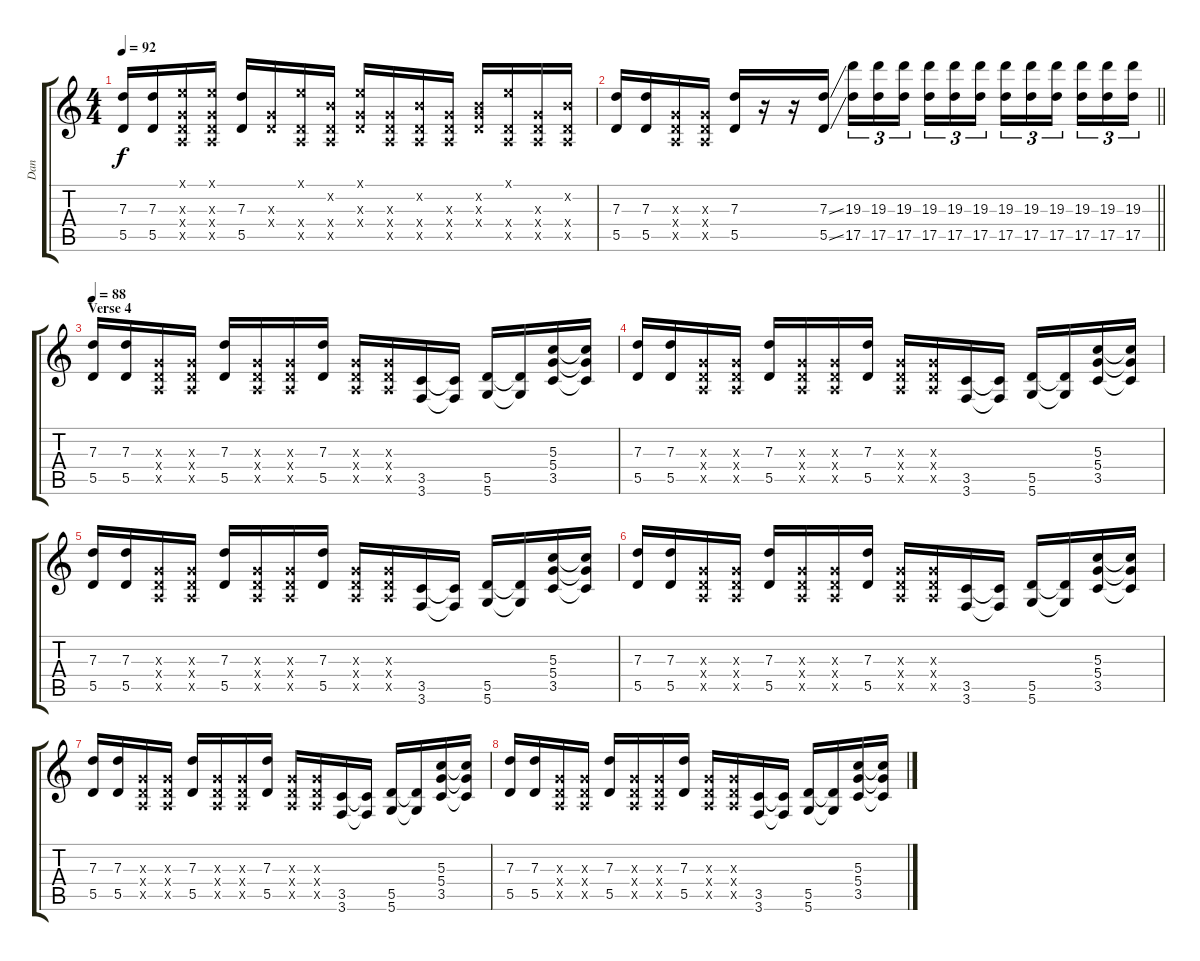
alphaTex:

\track ("Dan" "Dan") {instrument distortionguitar}
\staff {score tabs}
\tuning (E4 B3 G3 D3 A2 D2) {hide}
\ts (4 4)
\tempo 92
\clef g2
\ks c
(7.3 5.5).16{dy f} (7.3 5.5).16 (0.1{x} 0.3{x} 0.4{x} 0.5{x}).16 (0.1{x} 0.3{x} 0.4{x} 0.5{x}).16 (7.3 5.5).16 (0.3{x} 0.4{x}).16 (0.1{x} 0.4{x} 0.5{x}).16 (0.2{x} 0.4{x} 0.5{x}).16 (0.1{x} 0.3{x} 0.4{x}).16 (0.3{x} 0.4{x} 0.5{x}).16 (0.2{x} 0.4{x} 0.5{x}).16 (0.3{x} 0.4{x} 0.5{x}).16 (0.2{x} 0.3{x} 0.4{x}).16 (0.1{x} 0.4{x} 0.5{x}).16 (0.3{x} 0.4{x} 0.5{x}).16 (0.2{x} 0.4{x} 0.5{x}).16 |
\barLineRight lightlight
(7.3 5.5).16 (7.3 5.5).16 (0.3{x} 0.4{x} 0.5{x}).16 (0.3{x} 0.4{x} 0.5{x}).16 (7.3 5.5).16 r.16 r.16 (7.3{ss} 5.5{ss}).16 (19.3 17.5).16{tu (3 2)} (19.3 17.5).16{tu (3 2)} (19.3 17.5).16{tu (3 2) beam splitsecondary} (19.3 17.5).16{tu (3 2)} (19.3 17.5).16{tu (3 2)} (19.3 17.5).16{tu (3 2)} (19.3 17.5).16{tu (3 2)} (19.3 17.5).16{tu (3 2)} (19.3 17.5).16{tu (3 2) beam splitsecondary} (19.3 17.5).16{tu (3 2)} (19.3 17.5).16{tu (3 2)} (19.3 17.5).16{tu (3 2)} |
\section ("" "Verse 4")
\tempo 88
(7.3 5.5).16 (7.3 5.5).16 (0.3{x} 0.4{x} 0.5{x}).16 (0.3{x} 0.4{x} 0.5{x}).16 (7.3 5.5).16 (0.3{x} 0.4{x} 0.5{x}).16 (0.3{x} 0.4{x} 0.5{x}).16 (7.3 5.5).16 (0.3{x} 0.4{x} 0.5{x}).16 (0.3{x} 0.4{x} 0.5{x}).16 (3.5 3.6).16 (3.5{t} 3.6{t}).16 (5.5 5.6).16 (5.5{t} 5.6{t}).16 (5.3 5.4 3.5).16 (5.3{t} 5.4{t} 3.5{t}).16 |
(7.3 5.5).16 (7.3 5.5).16 (0.3{x} 0.4{x} 0.5{x}).16 (0.3{x} 0.4{x} 0.5{x}).16 (7.3 5.5).16 (0.3{x} 0.4{x} 0.5{x}).16 (0.3{x} 0.4{x} 0.5{x}).16 (7.3 5.5).16 (0.3{x} 0.4{x} 0.5{x}).16 (0.3{x} 0.4{x} 0.5{x}).16 (3.5 3.6).16 (3.5{t} 3.6{t}).16 (5.5 5.6).16 (5.5{t} 5.6{t}).16 (5.3 5.4 3.5).16 (5.3{t} 5.4{t} 3.5{t}).16 |
(7.3 5.5).16 (7.3 5.5).16 (0.3{x} 0.4{x} 0.5{x}).16 (0.3{x} 0.4{x} 0.5{x}).16 (7.3 5.5).16 (0.3{x} 0.4{x} 0.5{x}).16 (0.3{x} 0.4{x} 0.5{x}).16 (7.3 5.5).16 (0.3{x} 0.4{x} 0.5{x}).16 (0.3{x} 0.4{x} 0.5{x}).16 (3.5 3.6).16 (3.5{t} 3.6{t}).16 (5.5 5.6).16 (5.5{t} 5.6{t}).16 (5.3 5.4 3.5).16 (5.3{t} 5.4{t} 3.5{t}).16 |
(7.3 5.5).16 (7.3 5.5).16 (0.3{x} 0.4{x} 0.5{x}).16 (0.3{x} 0.4{x} 0.5{x}).16 (7.3 5.5).16 (0.3{x} 0.4{x} 0.5{x}).16 (0.3{x} 0.4{x} 0.5{x}).16 (7.3 5.5).16 (0.3{x} 0.4{x} 0.5{x}).16 (0.3{x} 0.4{x} 0.5{x}).16 (3.5 3.6).16 (3.5{t} 3.6{t}).16 (5.5 5.6).16 (5.5{t} 5.6{t}).16 (5.3 5.4 3.5).16 (5.3{t} 5.4{t} 3.5{t}).16 |
(7.3 5.5).16 (7.3 5.5).16 (0.3{x} 0.4{x} 0.5{x}).16 (0.3{x} 0.4{x} 0.5{x}).16 (7.3 5.5).16 (0.3{x} 0.4{x} 0.5{x}).16 (0.3{x} 0.4{x} 0.5{x}).16 (7.3 5.5).16 (0.3{x} 0.4{x} 0.5{x}).16 (0.3{x} 0.4{x} 0.5{x}).16 (3.5 3.6).16 (3.5{t} 3.6{t}).16 (5.5 5.6).16 (5.5{t} 5.6{t}).16 (5.3 5.4 3.5).16 (5.3{t} 5.4{t} 3.5{t}).16 |
(7.3 5.5).16 (7.3 5.5).16 (0.3{x} 0.4{x} 0.5{x}).16 (0.3{x} 0.4{x} 0.5{x}).16 (7.3 5.5).16 (0.3{x} 0.4{x} 0.5{x}).16 (0.3{x} 0.4{x} 0.5{x}).16 (7.3 5.5).16 (0.3{x} 0.4{x} 0.5{x}).16 (0.3{x} 0.4{x} 0.5{x}).16 (3.5 3.6).16 (3.5{t} 3.6{t}).16 (5.5 5.6).16 (5.5{t} 5.6{t}).16 (5.3 5.4 3.5).16 (5.3{t} 5.4{t} 3.5{t}).16
